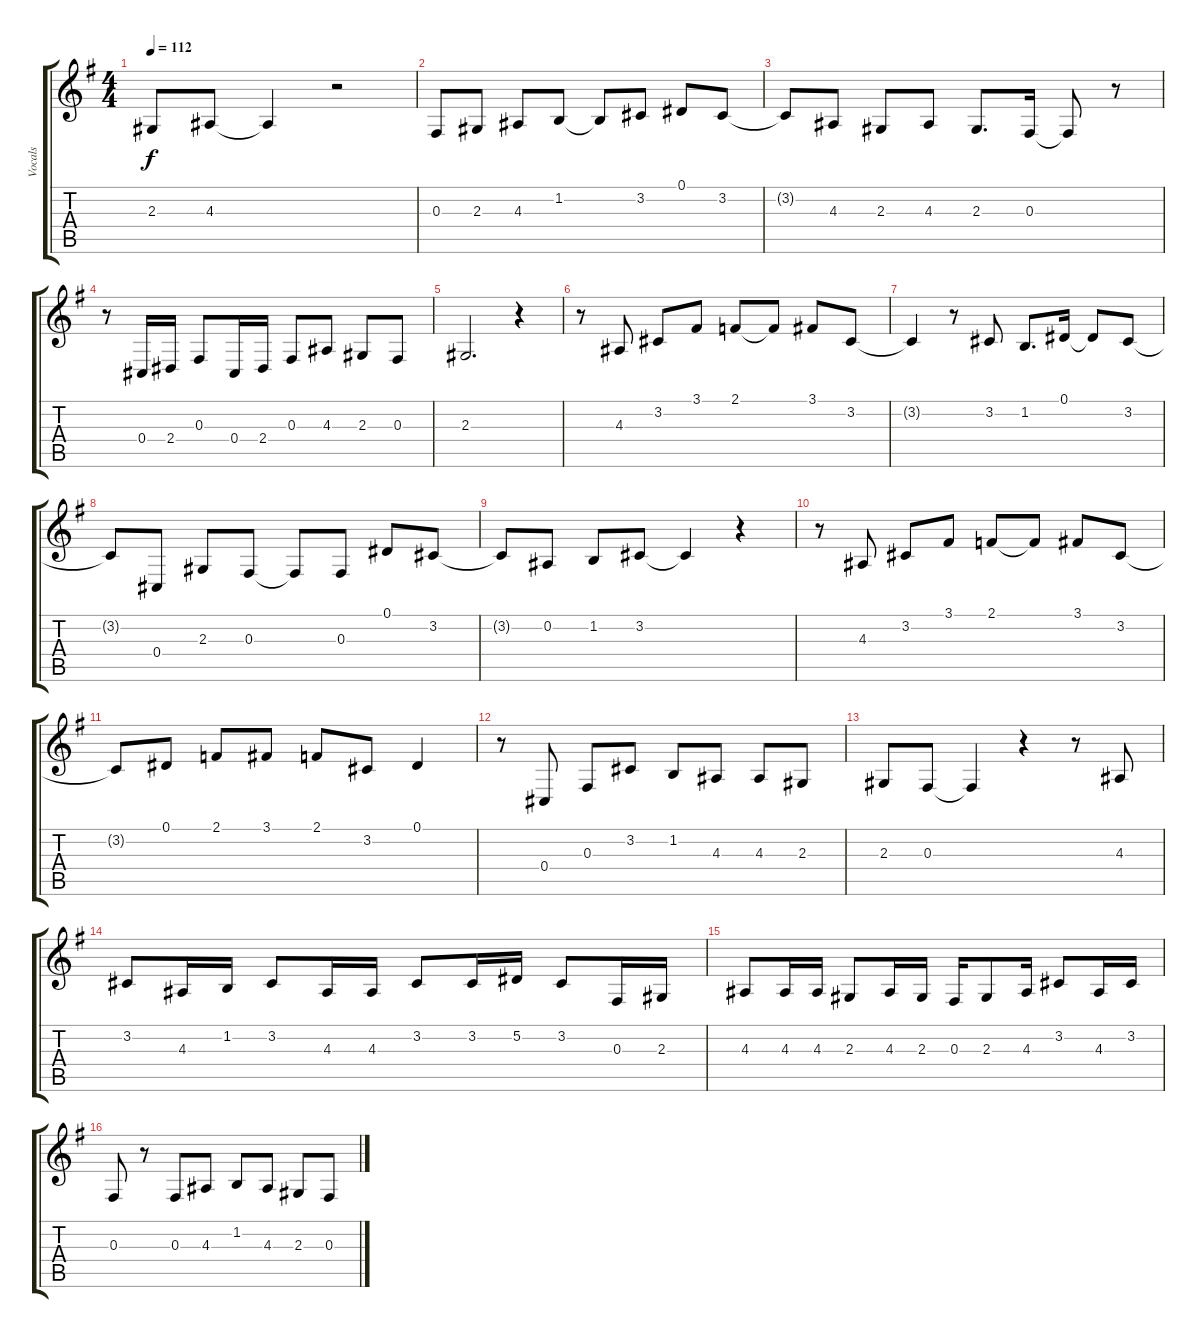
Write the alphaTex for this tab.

\track ("Vocals" "Vocals") {instrument oboe}
\staff {score tabs}
\tuning (Eb4 Bb3 Gb3 Db3 Ab2 Eb2) {hide}
\ts (4 4)
\tempo 112
\clef g2
\ks g
2.3.8{dy f} 4.3.8 4.3{t}.4 r.2 |
0.3.8 2.3.8 4.3.8 1.2.8 1.2{t}.8 3.2.8 0.1.8 3.2.8 |
3.2{t}.8 4.3.8 2.3.8 4.3.8 2.3.8{d} 0.3.16 0.3{t}.8 r.8 |
r.8 0.4.16 2.4.16 0.3.8 0.4.16 2.4.16 0.3.8 4.3.8 2.3.8 0.3.8 |
2.3.2{d} r.4 |
r.8 4.3.8 3.2.8 3.1.8 2.1.8 2.1{t}.8 3.1.8 3.2.8 |
3.2{t}.4 r.8 3.2.8 1.2.8{d} 0.1.16 0.1{t}.8 3.2.8 |
3.2{t}.8 0.4.8 2.3.8 0.3.8 0.3{t}.8 0.3.8 0.1.8 3.2.8 |
3.2{t}.8 0.2.8 1.2.8 3.2.8 3.2{t}.4 r.4 |
r.8 4.3.8 3.2.8 3.1.8 2.1.8 2.1{t}.8 3.1.8 3.2.8 |
3.2{t}.8 0.1.8 2.1.8 3.1.8 2.1.8 3.2.8 0.1.4 |
r.8 0.4.8 0.3.8 3.2.8 1.2.8 4.3.8 4.3.8 2.3.8 |
2.3.8 0.3.8 0.3{t}.4 r.4 r.8 4.3.8 |
3.2.8 4.3.16 1.2.16 3.2.8 4.3.16 4.3.16 3.2.8 3.2.16 5.2.16 3.2.8 0.3.16 2.3.16 |
4.3.8 4.3.16 4.3.16 2.3.8 4.3.16 2.3.16 0.3.16 2.3.8 4.3.16 3.2.8 4.3.16 3.2.16 |
0.3.8 r.8 0.3.8 4.3.8 1.2.8 4.3.8 2.3.8 0.3.8
